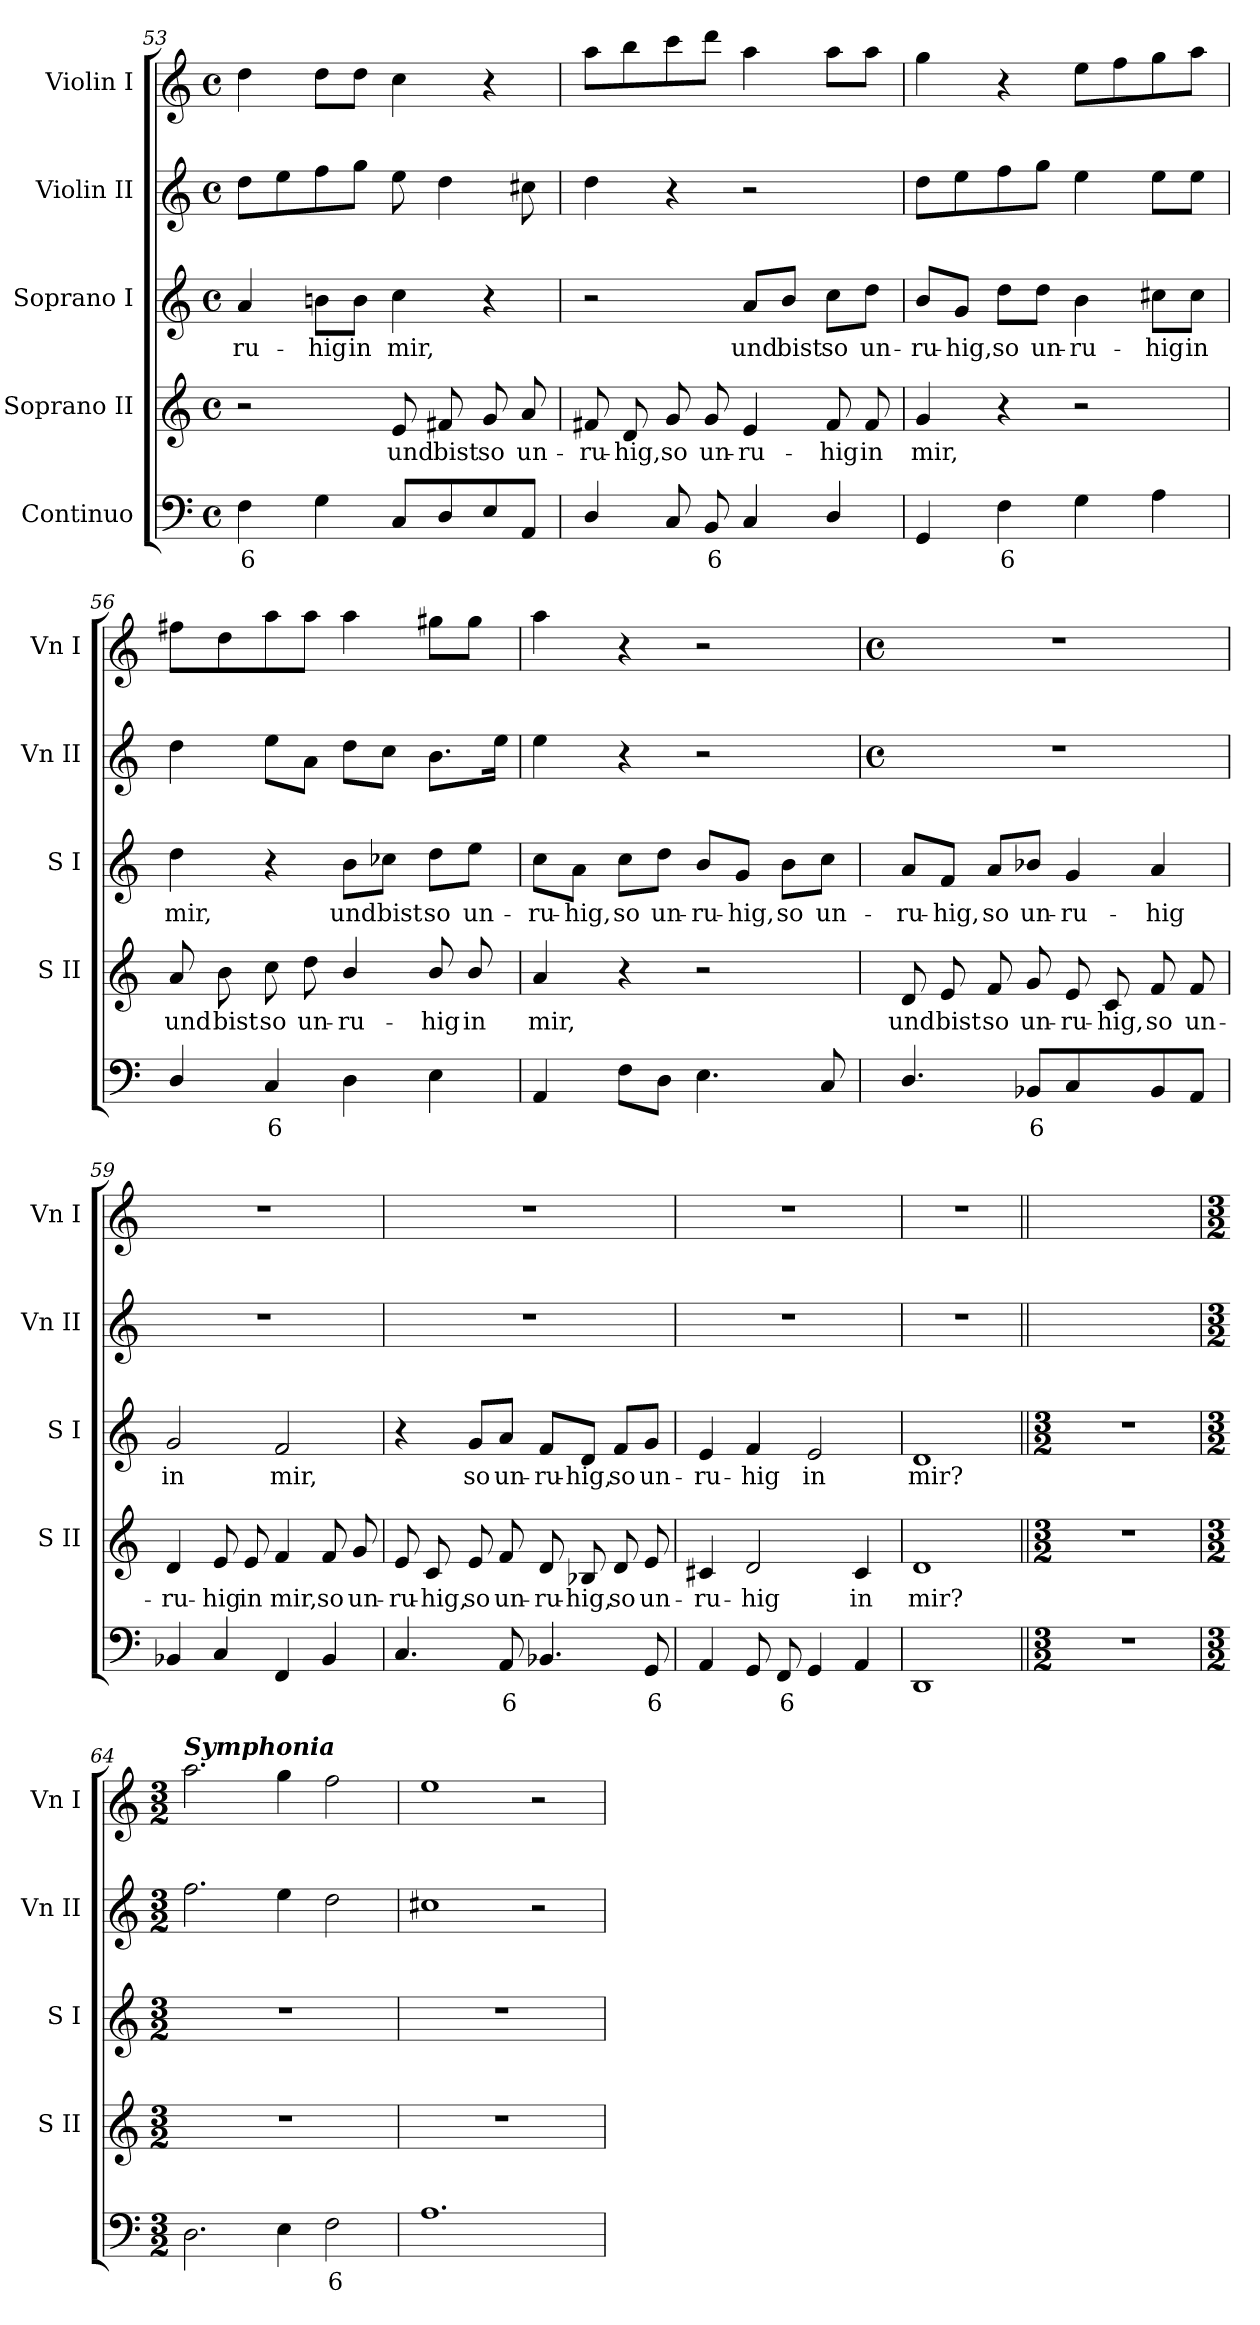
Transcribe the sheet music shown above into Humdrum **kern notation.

**kern	**text	**kern	**text	**kern	**text	**kern	**kern
*part5	*part5	*part4	*part4	*part3	*part3	*part2	*part1
*staff5	*staff5	*staff4	*staff4	*staff3	*staff3	*staff2	*staff1
*I"Continuo	*	*I"Soprano II	*	*I"Soprano I	*	*I"Violin II	*I"Violin I
*	*	*I'S II	*	*I'S I	*	*I'Vn II	*I'Vn I
*clefF4	*	*clefG2	*	*clefG2	*	*clefG2	*clefG2
*k[]	*	*k[]	*	*k[]	*	*k[]	*k[]
*C:	*	*C:	*	*C:	*	*C:	*C:
*M4/4	*	*M4/4	*	*M4/4	*	*M4/4	*M4/4
*met(c)	*	*met(c)	*	*met(c)	*	*met(c)	*met(c)
=53	=53	=53	=53	=53	=53	=53	=53
!	!LO:LY:b	!	!	!	!LO:LY:b	!	!
4F	6	2r	.	4a	-ru-	8ddL	4dd
.	.	.	.	.	.	8ee	.
!	!	!	!	!	!LO:LY:b	!	!
4G	.	.	.	8bn\L	-hig	8ff	8ddL
!	!	!	!	!	!LO:LY:b	!	!
.	.	.	.	8b\J	in	8ggJ	8ddJ
!	!	!	!LO:LY:b	!	!LO:LY:b	!	!
8CL	.	8e	und	4cc	mir,	8ee	4cc
!	!	!	!LO:LY:b	!	!	!	!
8D	.	8f#X	bist	.	.	4dd	.
!	!	!	!LO:LY:b	!	!	!	!
8E	.	8g	so	4r	.	.	4r
!	!	!	!LO:LY:b	!	!	!	!
8AAJ	.	8a	un-	.	.	8cc#X	.
=54	=54	=54	=54	=54	=54	=54	=54
!	!	!	!LO:LY:b	!	!	!	!
4D/	.	8f#X	-ru-	2r	.	4dd	8aaL
!	!	!	!LO:LY:b	!	!	!	!
.	.	8d	-hig,	.	.	.	8bb
!	!	!	!LO:LY:b	!	!	!	!
8CL	.	8g	so	.	.	4r	8ccc
!	!LO:LY:b	!	!LO:LY:b	!	!	!	!
8BB	6	8g	un-	.	.	.	8dddJ
!	!	!	!LO:LY:b	!	!LO:LY:b	!	!
4C	.	4e	-ru-	8a/L	und	2r	4aa
!	!	!	!	!	!LO:LY:b	!	!
.	.	.	.	8b/J	bist	.	.
!	!	!	!LO:LY:b	!	!LO:LY:b	!	!
4D/	.	8f#	-hig	8cc\L	so	.	8aaL
!	!	!	!LO:LY:b	!	!LO:LY:b	!	!
.	.	8f#L	in	8dd\J	un-	.	8aaJ
!!LO:LB:g=z
=55	=55	=55	=55	=55	=55	=55	=55
!	!	!	!LO:LY:b	!	!LO:LY:b	!	!
4GG	.	4g	mir,	8b/L	-ru-	8ddL	4gg
!	!	!	!	!	!LO:LY:b	!	!
.	.	.	.	8g/J	-hig,	8ee	.
!	!LO:LY:b	!	!	!	!LO:LY:b	!	!
4F	6	4r	.	8dd\L	so	8ff	4r
!	!	!	!	!	!LO:LY:b	!	!
.	.	.	.	8dd\J	un-	8ggJ	.
!	!	!	!	!	!LO:LY:b	!	!
4G	.	2r	.	4b	-ru-	4ee	8eeL
.	.	.	.	.	.	.	8ff
!	!	!	!	!	!LO:LY:b	!	!
4A	.	.	.	8cc#X\L	-hig	8eeL	8gg
!	!	!	!	!	!LO:LY:b	!	!
.	.	.	.	8cc#\J	in	8eeJ	8aaJ
=56	=56	=56	=56	=56	=56	=56	=56
!	!	!	!LO:LY:b	!	!LO:LY:b	!	!
4D/	.	8a	und	4dd	mir,	4dd	8ff#XL
!	!	!	!LO:LY:b	!	!	!	!
.	.	8b	bist	.	.	.	8dd
!	!LO:LY:b	!	!LO:LY:b	!	!	!	!
4C	6	8cc	so	4r	.	8eeL	8aa
!	!	!	!LO:LY:b	!	!	!	!
.	.	8dd	un-	.	.	8aJ	8aaJ
!	!	!	!LO:LY:b	!	!LO:LY:b	!	!
4D	.	4b/	-ru-	8b\L	und	8ddL	4aa
!	!	!	!	!	!LO:LY:b	!	!
.	.	.	.	8cc-X\J	bist	8ccJ	.
!	!	!	!LO:LY:b	!	!LO:LY:b	!	!
4E	.	8b/	-hig	8dd\L	so	8.bL	8gg#XL
!	!	!	!LO:LY:b	!	!LO:LY:b	!	!
.	.	8b/	in	8ee\J	un-	.	8gg#J
.	.	.	.	.	.	16eeJ	.
=57	=57	=57	=57	=57	=57	=57	=57
!	!	!	!LO:LY:b	!	!LO:LY:b	!	!
4AA	.	4a	mir,	8cc\L	-ru-	4ee	4aa
!	!	!	!	!	!LO:LY:b	!	!
.	.	.	.	8a\J	-hig,	.	.
!	!	!	!	!	!LO:LY:b	!	!
8FL	.	4r	.	8cc\L	so	4r	4r
!	!	!	!	!	!LO:LY:b	!	!
8DJ	.	.	.	8dd\J	un-	.	.
!	!	!	!	!	!LO:LY:b	!	!
4.E	.	2r	.	8b/L	-ru-	2r	2r
!	!	!	!	!	!LO:LY:b	!	!
.	.	.	.	8g/J	-hig,	.	.
!	!	!	!	!	!LO:LY:b	!	!
.	.	.	.	8b\L	so	.	.
!	!	!	!	!	!LO:LY:b	!	!
8C	.	.	.	8cc\J	un-	.	.
!!LO:LB:g=z
=58	=58	=58	=58	=58	=58	=58	=58
*	*	*	*	*	*	*M4/4	*M4/4
*	*	*	*	*	*	*met(c)	*met(c)
!	!	!	!LO:LY:b	!	!LO:LY:b	!	!
4.D/	.	8d	und	8a/L	-ru-	1r	1r
!	!	!	!LO:LY:b	!	!LO:LY:b	!	!
.	.	8e	bist	8f/J	-hig,	.	.
!	!	!	!LO:LY:b	!	!LO:LY:b	!	!
.	.	8f	so	8a/L	so	.	.
!	!LO:LY:b	!	!LO:LY:b	!	!LO:LY:b	!	!
8BB-XL	6	8g	un-	8b-X/J	un-	.	.
!	!	!	!LO:LY:b	!	!LO:LY:b	!	!
4C	.	8e	-ru-	4g	-ru-	.	.
!	!	!	!LO:LY:b	!	!	!	!
.	.	8c	-hig,	.	.	.	.
!	!	!	!LO:LY:b	!	!LO:LY:b	!	!
8BB-	.	8f	so	4a	-hig	.	.
!	!	!	!LO:LY:b	!	!	!	!
8AAJ	.	8f	un-	.	.	.	.
=59	=59	=59	=59	=59	=59	=59	=59
!	!	!	!LO:LY:b	!	!LO:LY:b	!	!
4BB-X	.	4d	-ru-	2g	in	1r	1r
!	!	!	!LO:LY:b	!	!	!	!
4C	.	8e	-hig	.	.	.	.
!	!	!	!LO:LY:b	!	!	!	!
.	.	8e	in	.	.	.	.
!	!	!	!LO:LY:b	!	!LO:LY:b	!	!
4FF	.	4f	mir,	2f	mir,	.	.
!	!	!	!LO:LY:b	!	!	!	!
4BB-	.	8f	so	.	.	.	.
!	!	!	!LO:LY:b	!	!	!	!
.	.	8g/	un-	.	.	.	.
=60	=60	=60	=60	=60	=60	=60	=60
!	!	!	!LO:LY:b	!	!	!	!
4.C	.	8e	-ru-	4r	.	1r	1r
!	!	!	!LO:LY:b	!	!	!	!
.	.	8c	-hig,	.	.	.	.
!	!	!	!LO:LY:b	!	!LO:LY:b	!	!
.	.	8e	so	8g/L	so	.	.
!	!LO:LY:b	!	!LO:LY:b	!	!LO:LY:b	!	!
8AAL	6	8f	un-	8a/J	un-	.	.
!	!	!	!LO:LY:b	!	!LO:LY:b	!	!
4.BB-X	.	8d	-ru-	8f/L	-ru-	.	.
!	!	!	!LO:LY:b	!	!LO:LY:b	!	!
.	.	8B-X	-hig,	8d/J	-hig,	.	.
!	!	!	!LO:LY:b	!	!LO:LY:b	!	!
.	.	8d	so	8f/L	so	.	.
!	!LO:LY:b	!	!LO:LY:b	!	!LO:LY:b	!	!
8GG	6	8e	un-	8g/J	un-	.	.
=61	=61	=61	=61	=61	=61	=61	=61
!	!	!	!LO:LY:b	!	!LO:LY:b	!	!
4AA	.	4c#X	-ru-	4e	-ru-	1r	1r
!	!	!	!LO:LY:b	!	!LO:LY:b	!	!
8GG	.	2d	-hig	4f	-hig	.	.
!	!LO:LY:b	!	!	!	!	!	!
8FF	6	.	.	.	.	.	.
!	!	!	!	!	!LO:LY:b	!	!
4GG	.	.	.	2e	in	.	.
!	!	!	!LO:LY:b	!	!	!	!
4AA	.	4c#	in	.	.	.	.
=62	=62	=62	=62	=62	=62	=62	=62
!	!	!	!LO:LY:b	!	!LO:LY:b	!	!
1DD	.	1d	mir?	1d	mir?	1r	1r
=63||	=63||	=63||	=63||	=63||	=63||	=63||	=63||
*M3/2	*	*M3/2	*	*M3/2	*	*	*
1.r	.	1.r	.	1.r	.	1.ryy	1.ryy
!!LO:LB:g=z
=64	=64	=64	=64	=64	=64	=64	=64
*	*	*	*	*	*	*k[]	*k[]
*	*	*	*	*	*	*C:	*C:
*M3/2	*	*M3/2	*	*M3/2	*	*M3/2	*M3/2
!	!	!	!	!	!	!	!LO:TX:a:Bi:t=Symphonia
2.D	.	1.r	.	1.r	.	2.ff	2.aa
4E	.	.	.	.	.	4ee	4gg
!	!LO:LY:b	!	!	!	!	!	!
2F	6	.	.	.	.	2dd	2ff
=65	=65	=65	=65	=65	=65	=65	=65
1.A	.	1.r	.	1.r	.	1cc#X	1ee
.	.	.	.	.	.	2r	2r
=	=	=	=	=	=	=	=
*-	*-	*-	*-	*-	*-	*-	*-
